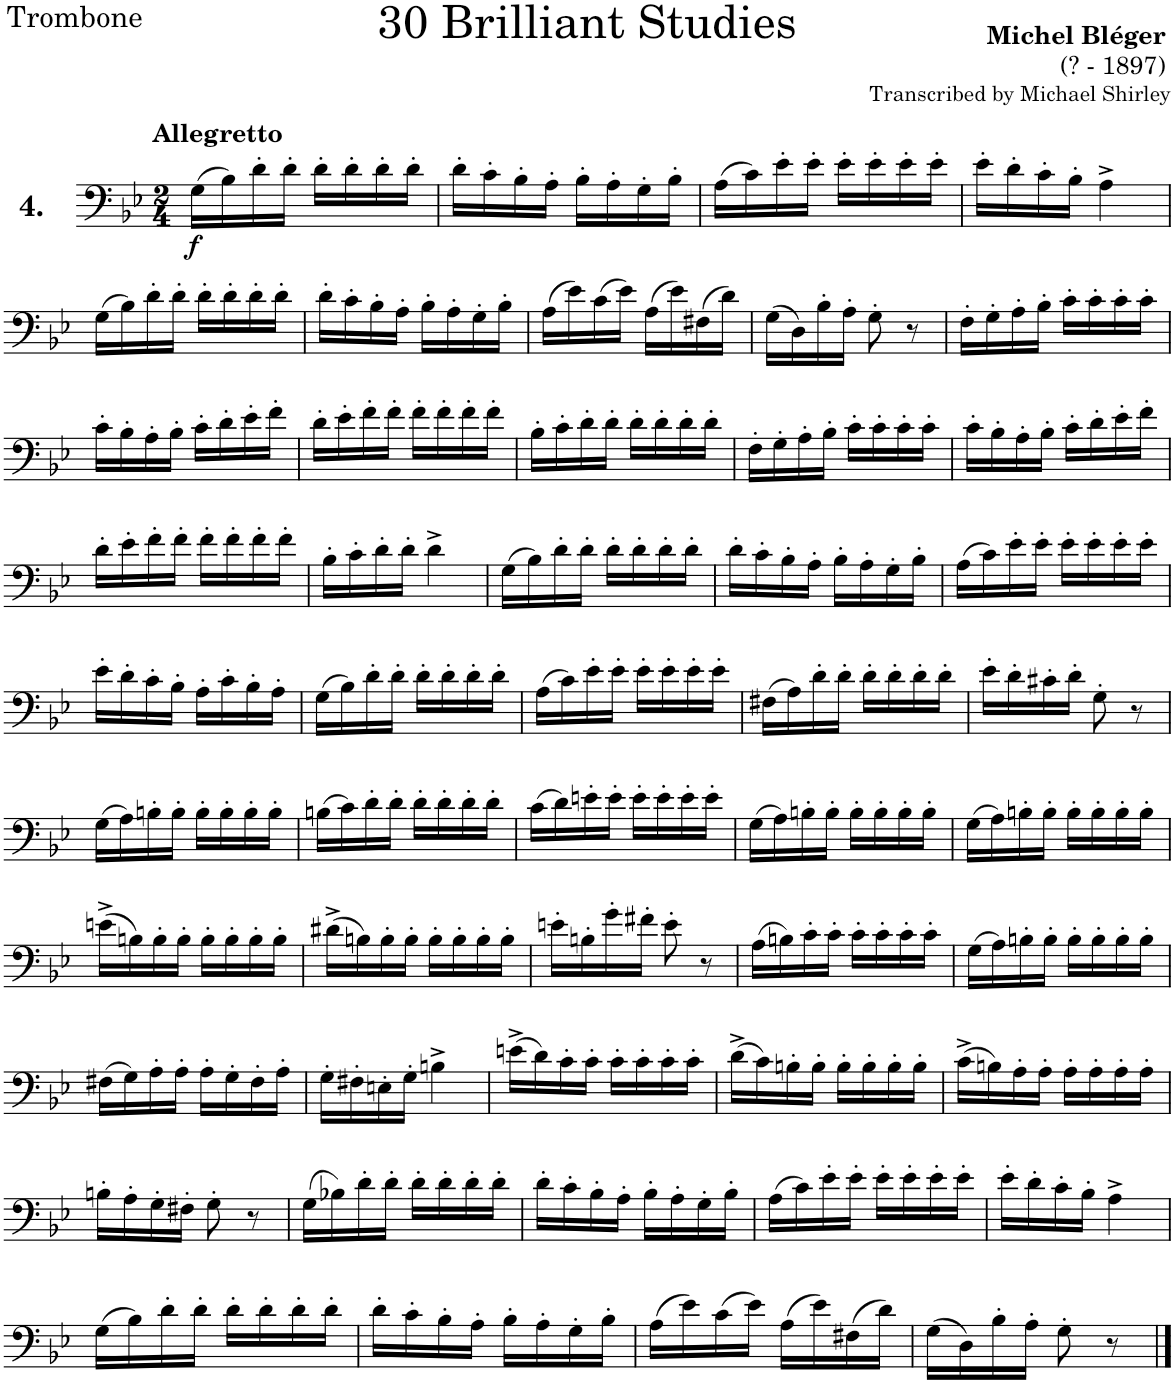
**kern	**dynam
*part1	*part1
*staff1	*staff1
*I"Trombone	*
*I'Tbn.	*
*clefF4	*
*k[b-e-]	*
*M2/4	*
=1	=1
!LO:TX:a:B:t=4.	!
!LO:TX:a:B:t=Allegretto	!
!	!LO:DY:b
(16G\LL	f
16B-\)	.
16d'\	.
16d'\JJ	.
16d'\LL	.
16d'\	.
16d'\	.
16d'\JJ	.
=2	=2
16d'\LL	.
16c'\	.
16B-'\	.
16A'\JJ	.
16B-'\LL	.
16A'\	.
16G'\	.
16B-'\JJ	.
=3	=3
(16A\LL	.
16c\)	.
16e-'\	.
16e-'\JJ	.
16e-'\LL	.
16e-'\	.
16e-'\	.
16e-'\JJ	.
=4	=4
16e-'\LL	.
16d'\	.
16c'\	.
16B-'\JJ	.
4A^\	.
!!LO:LB:g=z
=5	=5
(16G\LL	.
16B-\)	.
16d'\	.
16d'\JJ	.
16d'\LL	.
16d'\	.
16d'\	.
16d'\JJ	.
=6	=6
16d'\LL	.
16c'\	.
16B-'\	.
16A'\JJ	.
16B-'\LL	.
16A'\	.
16G'\	.
16B-'\JJ	.
=7	=7
(16A\LL	.
16e-\)	.
(16c\	.
16e-\JJ)	.
(16A\LL	.
16e-\)	.
(16F#X\	.
16d\JJ)	.
=8	=8
(16G\LL	.
16D\)	.
16B-'\	.
16A'\JJ	.
8G'\	.
8r	.
=9	=9
16F'\LL	.
16G'\	.
16A'\	.
16B-'\JJ	.
16c'\LL	.
16c'\	.
16c'\	.
16c'\JJ	.
!!LO:LB:g=z
=10	=10
16c'\LL	.
16B-'\	.
16A'\	.
16B-'\JJ	.
16c'\LL	.
16d'\	.
16e-'\	.
16f'\JJ	.
=11	=11
16d'\LL	.
16e-'\	.
16f'\	.
16f'\JJ	.
16f'\LL	.
16f'\	.
16f'\	.
16f'\JJ	.
=12	=12
16B-'\LL	.
16c'\	.
16d'\	.
16d'\JJ	.
16d'\LL	.
16d'\	.
16d'\	.
16d'\JJ	.
=13	=13
16F'\LL	.
16G'\	.
16A'\	.
16B-'\JJ	.
16c'\LL	.
16c'\	.
16c'\	.
16c'\JJ	.
=14	=14
16c'\LL	.
16B-'\	.
16A'\	.
16B-'\JJ	.
16c'\LL	.
16d'\	.
16e-'\	.
16f'\JJ	.
!!LO:LB:g=z
=15	=15
16d'\LL	.
16e-'\	.
16f'\	.
16f'\JJ	.
16f'\LL	.
16f'\	.
16f'\	.
16f'\JJ	.
=16	=16
16B-'\LL	.
16c'\	.
16d'\	.
16d'\JJ	.
4d^\	.
=17	=17
(16G\LL	.
16B-\)	.
16d'\	.
16d'\JJ	.
16d'\LL	.
16d'\	.
16d'\	.
16d'\JJ	.
=18	=18
16d'\LL	.
16c'\	.
16B-'\	.
16A'\JJ	.
16B-'\LL	.
16A'\	.
16G'\	.
16B-'\JJ	.
=19	=19
(16A\LL	.
16c\)	.
16e-'\	.
16e-'\JJ	.
16e-'\LL	.
16e-'\	.
16e-'\	.
16e-'\JJ	.
!!LO:LB:g=z
=20	=20
16e-'\LL	.
16d'\	.
16c'\	.
16B-'\JJ	.
16A'\LL	.
16c'\	.
16B-'\	.
16A'\JJ	.
=21	=21
(16G\LL	.
16B-\)	.
16d'\	.
16d'\JJ	.
16d'\LL	.
16d'\	.
16d'\	.
16d'\JJ	.
=22	=22
(16A\LL	.
16c\)	.
16e-'\	.
16e-'\JJ	.
16e-'\LL	.
16e-'\	.
16e-'\	.
16e-'\JJ	.
=23	=23
(16F#X\LL	.
16A\)	.
16d'\	.
16d'\JJ	.
16d'\LL	.
16d'\	.
16d'\	.
16d'\JJ	.
=24	=24
16e-'\LL	.
16d'\	.
16c#X'\	.
16d'\JJ	.
8G'\	.
8r	.
!!LO:LB:g=z
=25	=25
(16G\LL	.
16A\)	.
16Bn'\	.
16B'\JJ	.
16B'\LL	.
16B'\	.
16B'\	.
16B'\JJ	.
=26	=26
(16Bn\LL	.
16c\)	.
16d'\	.
16d'\JJ	.
16d'\LL	.
16d'\	.
16d'\	.
16d'\JJ	.
=27	=27
(16c\LL	.
16d\)	.
16en'\	.
16e'\JJ	.
16e'\LL	.
16e'\	.
16e'\	.
16e'\JJ	.
=28	=28
(16G\LL	.
16A\)	.
16Bn'\	.
16B'\JJ	.
16B'\LL	.
16B'\	.
16B'\	.
16B'\JJ	.
=29	=29
(16G\LL	.
16A\)	.
16Bn'\	.
16B'\JJ	.
16B'\LL	.
16B'\	.
16B'\	.
16B'\JJ	.
!!LO:LB:g=z
=30	=30
(16en^\LL	.
16Bn\)	.
16B'\	.
16B'\JJ	.
16B'\LL	.
16B'\	.
16B'\	.
16B'\JJ	.
=31	=31
(16d#X^\LL	.
16Bn\)	.
16B'\	.
16B'\JJ	.
16B'\LL	.
16B'\	.
16B'\	.
16B'\JJ	.
=32	=32
16en'\LL	.
16Bn'\	.
16g'\	.
16f#X'\JJ	.
8e'\	.
8r	.
=33	=33
(16A\LL	.
16Bn\)	.
16c'\	.
16c'\JJ	.
16c'\LL	.
16c'\	.
16c'\	.
16c'\JJ	.
=34	=34
(16G\LL	.
16A\)	.
16Bn'\	.
16B'\JJ	.
16B'\LL	.
16B'\	.
16B'\	.
16B'\JJ	.
!!LO:LB:g=z
=35	=35
(16F#X\LL	.
16G\)	.
16A'\	.
16A'\JJ	.
16A'\LL	.
16G'\	.
16F#'\	.
16A'\JJ	.
=36	=36
16G'\LL	.
16F#X'\	.
16En'\	.
16G'\JJ	.
4Bn^\	.
=37	=37
(16en^\LL	.
16d\)	.
16c'\	.
16c'\JJ	.
16c'\LL	.
16c'\	.
16c'\	.
16c'\JJ	.
=38	=38
(16d^\LL	.
16c\)	.
16Bn'\	.
16B'\JJ	.
16B'\LL	.
16B'\	.
16B'\	.
16B'\JJ	.
=39	=39
(16c^\LL	.
16Bn\)	.
16A'\	.
16A'\JJ	.
16A'\LL	.
16A'\	.
16A'\	.
16A'\JJ	.
!!LO:LB:g=z
=40	=40
16Bn'\LL	.
16A'\	.
16G'\	.
16F#X'\JJ	.
8G'\	.
8r	.
=41	=41
(16G\LL	.
16B-X\)	.
16d'\	.
16d'\JJ	.
16d'\LL	.
16d'\	.
16d'\	.
16d'\JJ	.
=42	=42
16d'\LL	.
16c'\	.
16B-'\	.
16A'\JJ	.
16B-'\LL	.
16A'\	.
16G'\	.
16B-'\JJ	.
=43	=43
(16A\LL	.
16c\)	.
16e-'\	.
16e-'\JJ	.
16e-'\LL	.
16e-'\	.
16e-'\	.
16e-'\JJ	.
=44	=44
16e-'\LL	.
16d'\	.
16c'\	.
16B-'\JJ	.
4A^\	.
!!LO:LB:g=z
=45	=45
(16G\LL	.
16B-\)	.
16d'\	.
16d'\JJ	.
16d'\LL	.
16d'\	.
16d'\	.
16d'\JJ	.
=46	=46
16d'\LL	.
16c'\	.
16B-'\	.
16A'\JJ	.
16B-'\LL	.
16A'\	.
16G'\	.
16B-'\JJ	.
=47	=47
(16A\LL	.
16e-\)	.
(16c\	.
16e-\JJ)	.
(16A\LL	.
16e-\)	.
(16F#X\	.
16d\JJ)	.
=48	=48
(16G\LL	.
16D\)	.
16B-'\	.
16A'\JJ	.
8G'\	.
8r	.
==	==
*-	*-
